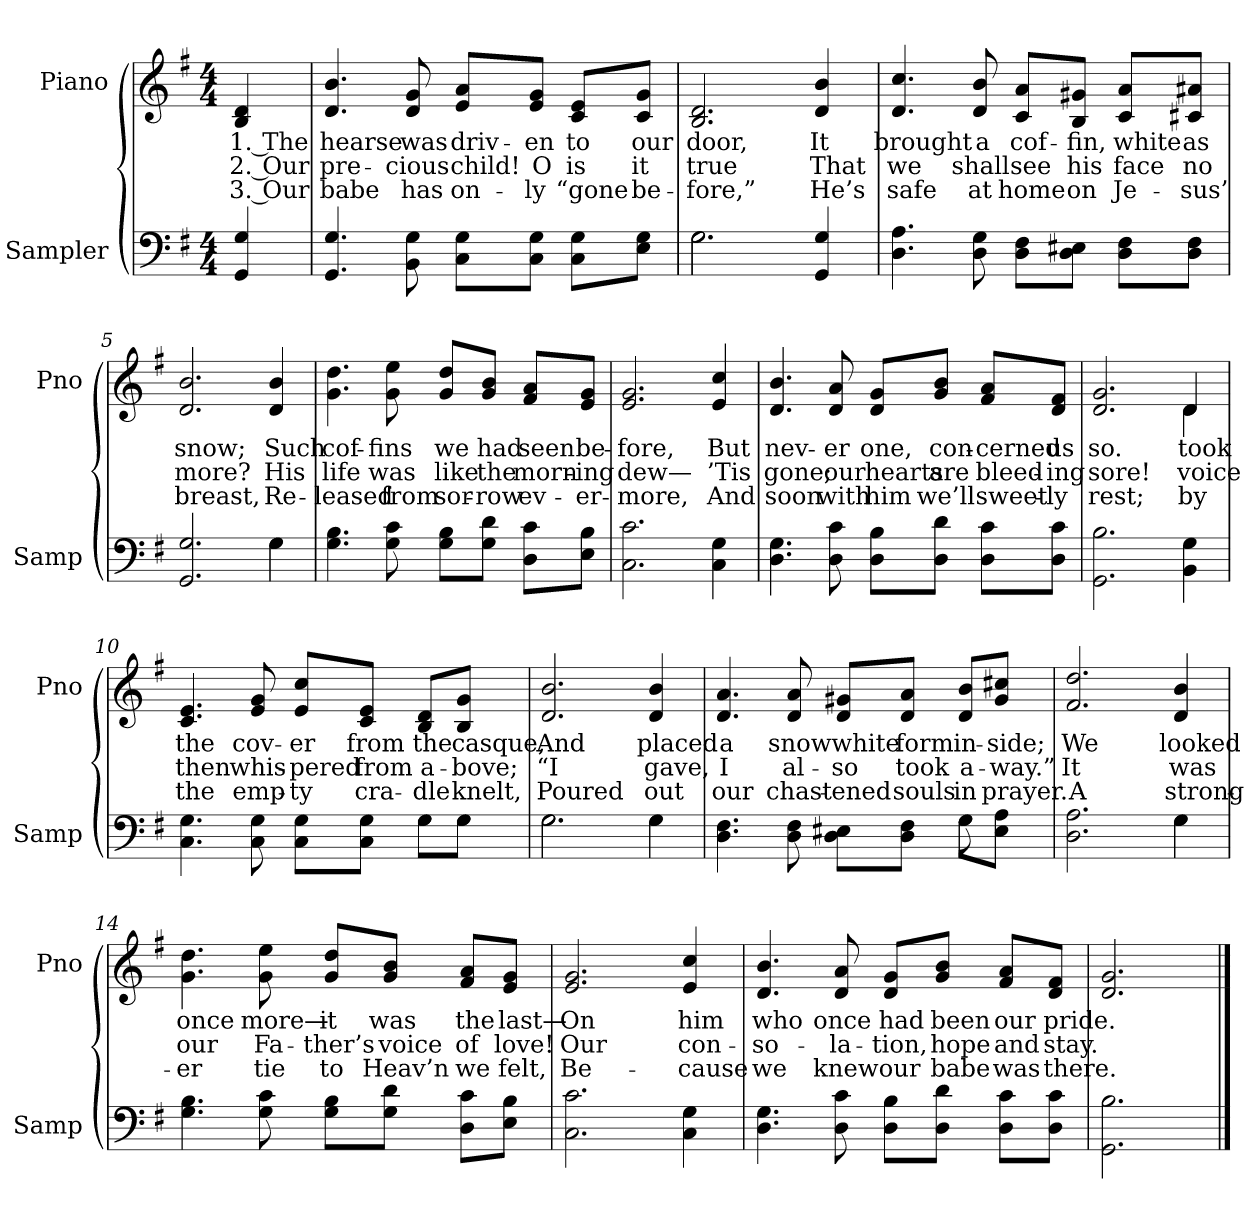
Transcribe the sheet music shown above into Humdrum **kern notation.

**kern	**kern	**text	**text	**text
*part2	*part1	*part1	*part1	*part1
*staff2	*staff1	*staff1	*staff1	*staff1
*I"Sampler	*I"Piano	*	*	*
*I'Samp	*I'Pno	*	*	*
*clefF4	*clefG2	*	*	*
*k[f#]	*k[f#]	*	*	*
*G:	*G:	*	*	*
*M4/4	*M4/4	*	*	*
=1	=1	=1	=1	=1
4GG 4G	4B 4d	1. The	2. Our	3. Our
=2	=2	=2	=2	=2
4.GG 4.G	4.d 4.b	hearse	pre-	babe
8BB 8G	8d 8g	was	-cious	has
8C\ 8G\L	8e/ 8a/L	driv-	child!	on-
8C\ 8G\J	8e/ 8g/J	-en	O	-ly
8C\ 8G\L	8c/ 8e/L	to	is	“gone
8E\ 8G\J	8c/ 8g/J	our	it	be-
=3	=3	=3	=3	=3
*^	*	*	*	*
2.G\	2.G	2.B 2.d	door,	true	-fore,”
4GG 4G	4ryy	4d 4b	It	That	He’s
*v	*v	*	*	*	*
=4	=4	=4	=4	=4
4.D 4.A	4.d 4.cc	brought	we	safe
8D 8G	8d 8b	a	shall	at
8D\ 8F#\L	8c/ 8a/L	cof-	see	home
8D\ 8E#X\J	8B/ 8g#X/J	-fin,	his	on
8D\ 8F#\L	8c/ 8a/L	white	face	Je-
8D\ 8F#\J	8c#X/ 8a#X/J	as	no	-sus’
=5	=5	=5	=5	=5
*^	*	*	*	*
2.GG 2.G	2.ryy	2.d 2.b	snow;	more?	breast,
4G\	4G	4d 4b	Such	His	Re-
*v	*v	*	*	*	*
=6	=6	=6	=6	=6
4.G 4.B	4.g 4.dd	cof-	life	-leased
8G 8c	8g 8ee	-fins	was	from
8G\ 8B\L	8g/ 8dd/L	we	like	sor-
8G\ 8d\J	8g/ 8b/J	had	the	-row
8D\ 8c\L	8f#/ 8a/L	seen	morn-	ev-
8E\ 8B\J	8e/ 8g/J	be-	-ing	-er-
=7	=7	=7	=7	=7
2.C 2.c	2.e 2.g	-fore,	dew—	-more,
4C 4G	4e 4cc	But	’Tis	And
=8	=8	=8	=8	=8
4.D 4.G	4.d 4.b	nev-	gone;	soon
8D 8c	8d 8a	-er	our	with
8D\ 8B\L	8d/ 8g/L	one,	hearts	him
8D\ 8d\J	8g/ 8b/J	con-	are	we’ll
8D\ 8c\L	8f#/ 8a/L	-cerned	bleed-	sweet-
8D\ 8c\J	8d/ 8f#/J	us	-ing	-ly
=9	=9	=9	=9	=9
*	*^	*	*	*
2.GG 2.B	2.d 2.g	2.ryy	so.	sore!	rest;
4BB 4G	4d/	4d	took	voice	by
*	*v	*v	*	*	*
=10	=10	=10	=10	=10
*^	*	*	*	*
4.C 4.G	2.ryy	4.c 4.e	the	then	the
8C 8G	.	8e 8g	cov-	whis-	emp-
8C\ 8G\L	.	8e/ 8cc/L	-er	-pered	-ty
8C\ 8G\J	.	8c/ 8e/J	from	from	cra-
8G\L	8G\L	8B/ 8d/L	the	a-	-dle
8G\J	8G\J	8B/ 8g/J	casque,	-bove;	knelt,
=11	=11	=11	=11	=11	=11
2.G\	2.G	2.d 2.b	And	“I	Poured
4G\	4G	4d 4b	placed	gave,	out
=12	=12	=12	=12	=12	=12
4.D 4.F#	2.ryy	4.d 4.a	a	I	our
8D 8F#	.	8d 8a	snow	al-	chast-
8D\ 8E#X\L	.	8d/ 8g#X/L	white	-so	-ened
8D\ 8F#\J	.	8d/ 8a/J	form	took	souls
8G\L	8G	8d/ 8b/L	in-	a-	in
8E#\ 8A\J	8ryy	8g#/ 8cc#X/J	-side;	-way.”	prayer.
=13	=13	=13	=13	=13	=13
2.D 2.A	2.ryy	2.f# 2.dd	We	It	A
4G\	4G	4d 4b	looked	was	strong-
*v	*v	*	*	*	*
=14	=14	=14	=14	=14
4.G 4.B	4.g 4.dd	once	our	-er
8G 8c	8g 8ee	more—	Fa-	tie
8G\ 8B\L	8g/ 8dd/L	it	-ther’s	to
8G\ 8d\J	8g/ 8b/J	was	voice	Heav’n
8D\ 8c\L	8f#/ 8a/L	the	of	we
8E\ 8B\J	8e/ 8g/J	last—	love!	felt,
=15	=15	=15	=15	=15
2.C 2.c	2.e 2.g	On	Our	Be-
4C 4G	4e 4cc	him	con-	-cause
=16	=16	=16	=16	=16
4.D 4.G	4.d 4.b	who	-so-	we
8D 8c	8d 8a	once	-la-	knew
8D\ 8B\L	8d/ 8g/L	had	-tion,	our
8D\ 8d\J	8g/ 8b/J	been	hope	babe
8D\ 8c\L	8f#/ 8a/L	our	and	was
8D\ 8c\J	8d/ 8f#/J	pride.	stay.	there.
=17	=17	=17	=17	=17
2.GG 2.B	2.d 2.g	.	.	.
==	==	==	==	==
*-	*-	*-	*-	*-
